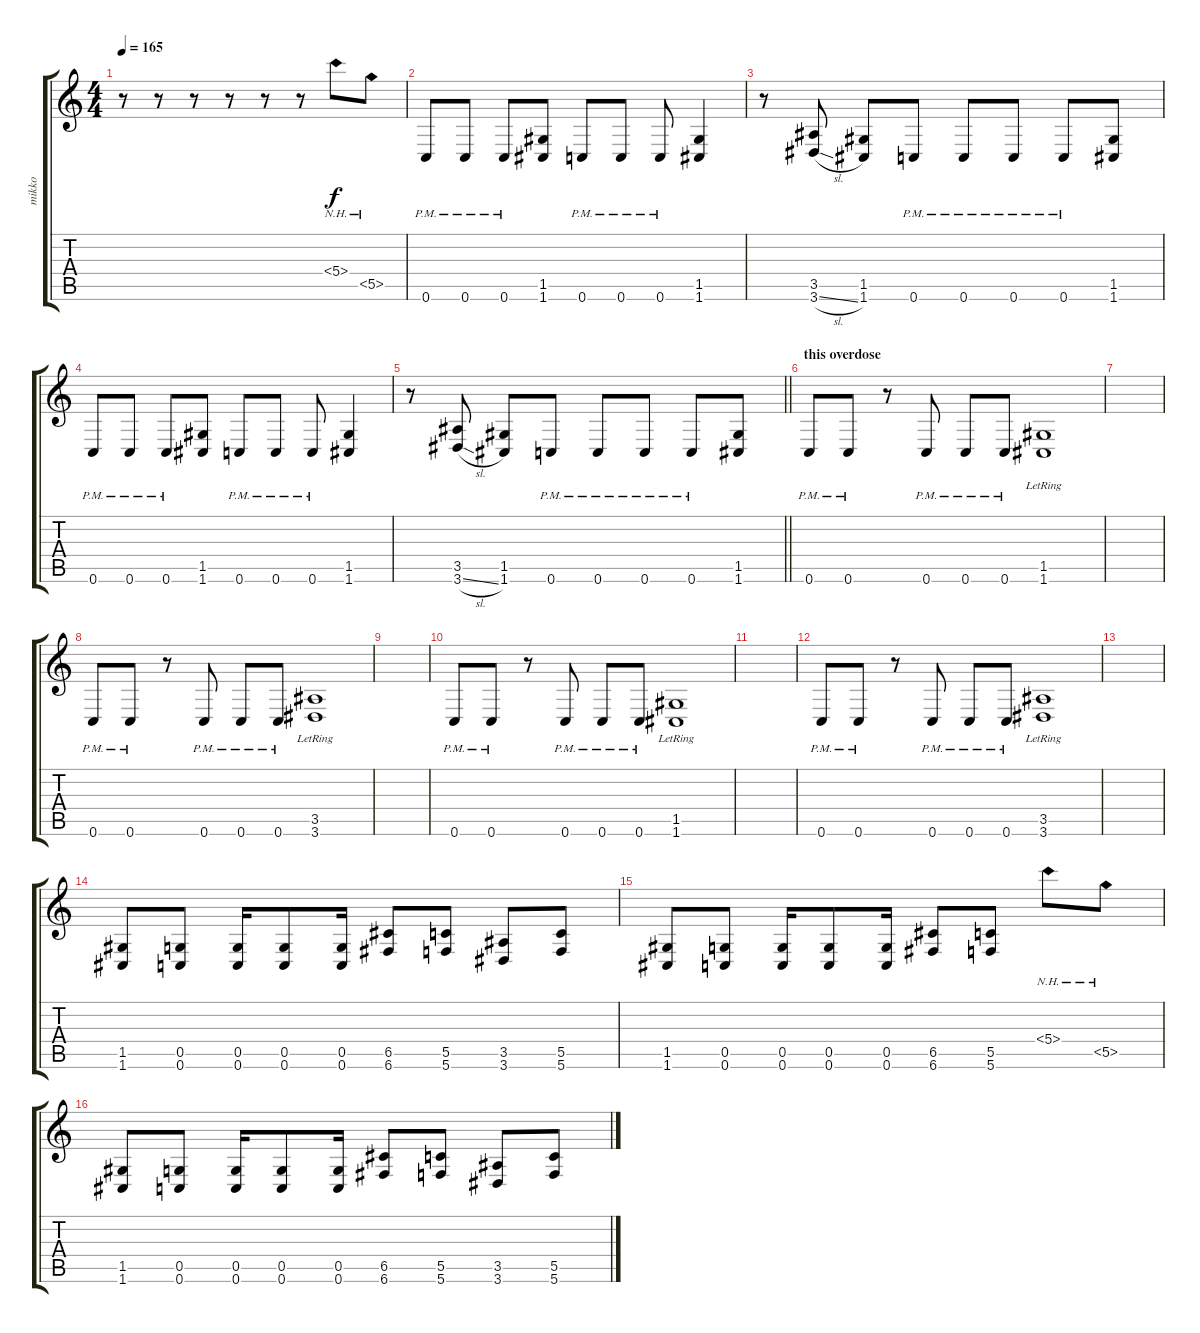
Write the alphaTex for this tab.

\track ("mikko" "mikko") {instrument distortionguitar}
\staff {score tabs}
\tuning (D4 A3 F3 C3 G2 C2) {hide}
\ts (4 4)
\tempo 165
\clef g2
\ks c
r.8{dy f} r.8 r.8 r.8 r.8 r.8 5.4{nh}.8 5.5{nh}.8 |
0.6{pm}.8 0.6{pm}.8 0.6{pm}.8 (1.5 1.6).8 0.6{pm}.8 0.6{pm}.8 0.6{pm}.8 (1.5 1.6).4 |
r.8 (3.5 3.6{sl}).8 (1.5 1.6).8 0.6{pm}.8 0.6{pm}.8 0.6{pm}.8 0.6{pm}.8 (1.5 1.6).8 |
0.6{pm}.8 0.6{pm}.8 0.6{pm}.8 (1.5 1.6).8 0.6{pm}.8 0.6{pm}.8 0.6{pm}.8 (1.5 1.6).4 |
\barLineRight lightlight
r.8 (3.5 3.6{sl}).8 (1.5 1.6).8 0.6{pm}.8 0.6{pm}.8 0.6{pm}.8 0.6{pm}.8 (1.5 1.6).8 |
\section ("" "this overdose")
0.6{pm}.8 0.6{pm}.8 r.8 0.6{pm}.8 0.6{pm}.8 0.6{pm}.8 (1.5 1.6{lr}).1 |
|
0.6{pm}.8 0.6{pm}.8 r.8 0.6{pm}.8 0.6{pm}.8 0.6{pm}.8 (3.5 3.6{lr}).1 |
|
0.6{pm}.8 0.6{pm}.8 r.8 0.6{pm}.8 0.6{pm}.8 0.6{pm}.8 (1.5 1.6{lr}).1 |
|
0.6{pm}.8 0.6{pm}.8 r.8 0.6{pm}.8 0.6{pm}.8 0.6{pm}.8 (3.5 3.6{lr}).1 |
|
(1.5 1.6).8 (0.5 0.6).8 (0.5 0.6).16 (0.5 0.6).8 (0.5 0.6).16 (6.5 6.6).8 (5.5 5.6).8 (3.5 3.6).8 (5.5 5.6).8 |
(1.5 1.6).8 (0.5 0.6).8 (0.5 0.6).16 (0.5 0.6).8 (0.5 0.6).16 (6.5 6.6).8 (5.5 5.6).8 5.4{nh}.8 5.5{nh}.8 |
(1.5 1.6).8 (0.5 0.6).8 (0.5 0.6).16 (0.5 0.6).8 (0.5 0.6).16 (6.5 6.6).8 (5.5 5.6).8 (3.5 3.6).8 (5.5 5.6).8
